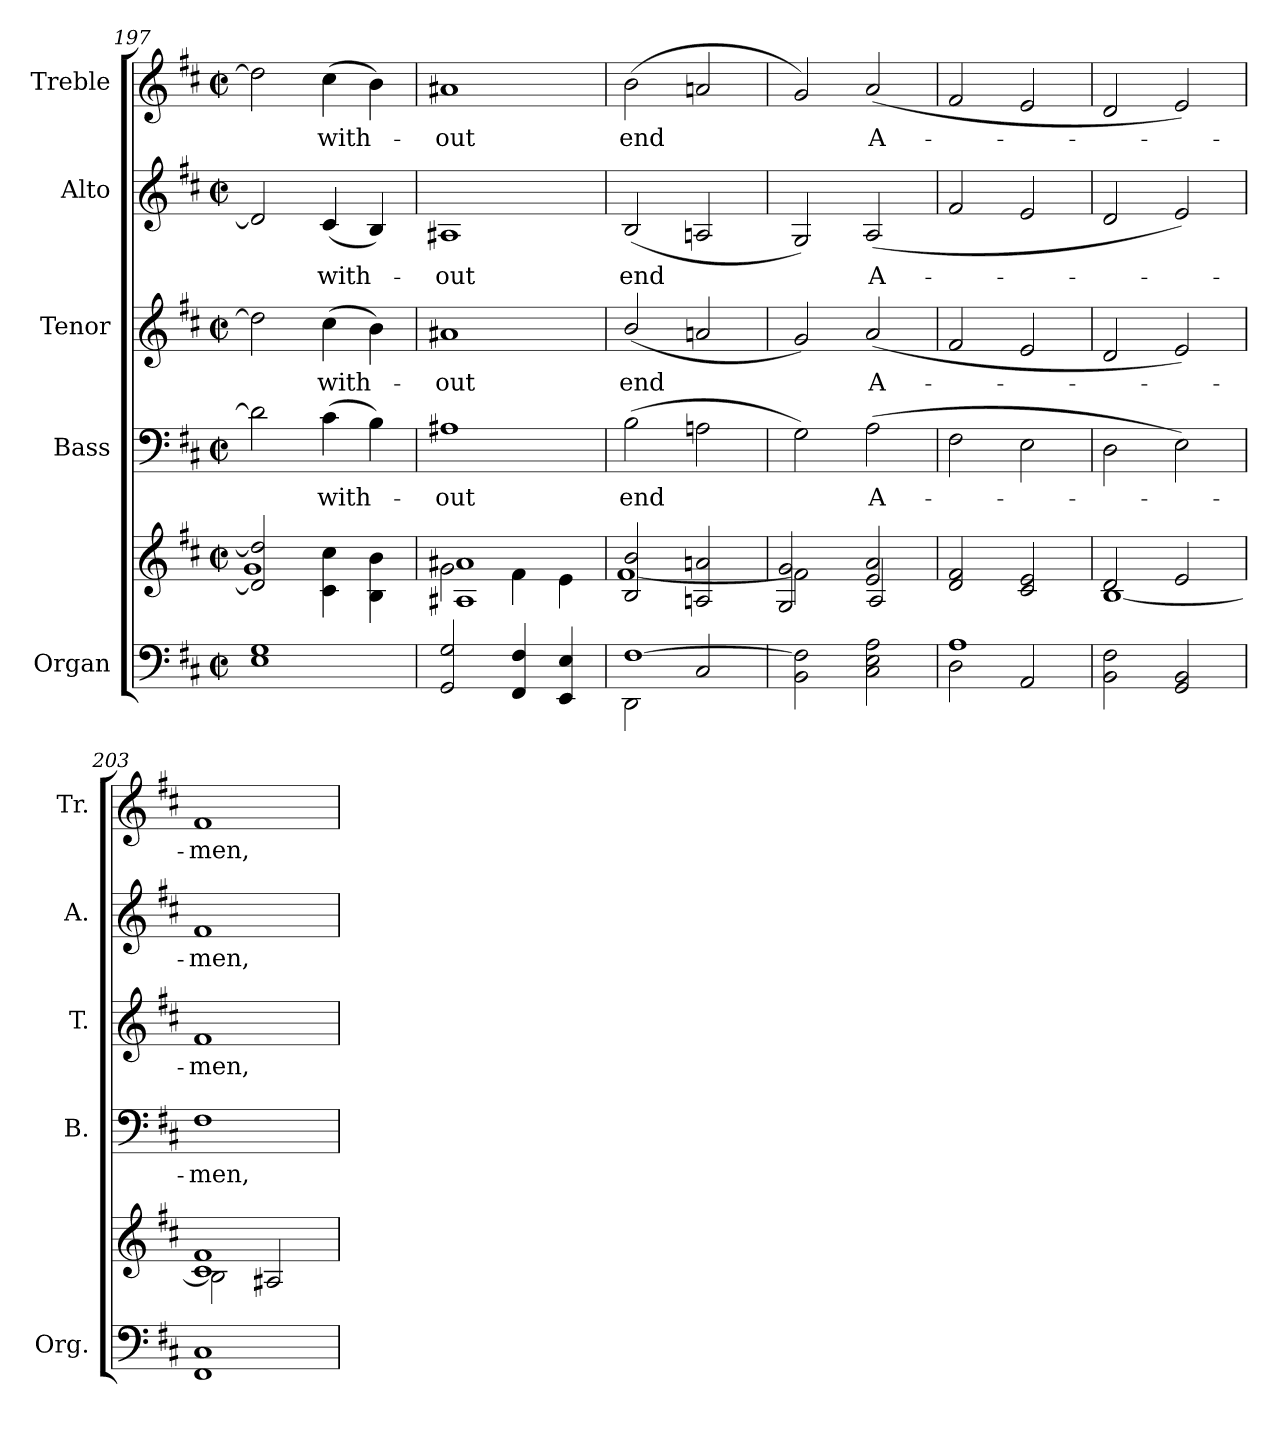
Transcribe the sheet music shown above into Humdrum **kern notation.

**kern	**kern	**kern	**text	**kern	**text	**kern	**text	**kern	**text
*part5	*part5	*part4	*part4	*part3	*part3	*part2	*part2	*part1	*part1
*staff6	*staff5	*staff4	*staff4	*staff3	*staff3	*staff2	*staff2	*staff1	*staff1
*I"Organ	*	*I"Bass	*	*I"Tenor	*	*I"Alto	*	*I"Treble	*
*I'Org.	*	*I'B.	*	*I'T.	*	*I'A.	*	*I'Tr.	*
*clefF4	*clefG2	*clefF4	*	*clefG2	*	*clefG2	*	*clefG2	*
*	*	*	*	*ITrd7c12	*	*	*	*	*
*k[f#c#]	*k[f#c#]	*k[f#c#]	*	*k[f#c#]	*	*k[f#c#]	*	*k[f#c#]	*
*D:	*D:	*D:	*	*D:	*	*D:	*	*D:	*
*M2/2	*M2/2	*M2/2	*	*M2/2	*	*M2/2	*	*M2/2	*
*met(c|)	*met(c|)	*met(c|)	*	*met(c|)	*	*met(c|)	*	*met(c|)	*
=197	=197	=197	=197	=197	=197	=197	=197	=197	=197
*	*^	*	*	*	*	*	*	*	*
1Ei 1Gi	2di/] 2ddi]	1gi	2di\]	.	2di\]	.	2di/]	.	2ddi\]	.
!	!	!	!	!LO:LY:b:color=#000000	!	!	!	!	!	!
!	!	!	!	!	!	!LO:LY:b:color=#000000	!	!	!	!
!	!	!	!	!	!	!	!	!LO:LY:b:color=#000000	!	!
!	!	!	!	!	!	!	!	!	!	!LO:LY:b:color=#000000
.	4c#i\ 4cc#i	.	(4c#i\	with-	(4c#i\	with-	(4c#i/	with-	(4cc#i\	with-
.	4Bi\ 4bi	.	4Bi\)	.	4Bi\)	.	4Bi/)	.	4bi\)	.
!!LO:LB:g=z
=198	=198	=198	=198	=198	=198	=198	=198	=198	=198	=198
!	!	!	!	!LO:LY:b:color=#000000	!	!	!	!	!	!
!	!	!	!	!	!	!LO:LY:b:color=#000000	!	!	!	!
!	!	!	!	!	!	!	!	!LO:LY:b:color=#000000	!	!
!	!	!	!	!	!	!	!	!	!	!LO:LY:b:color=#000000
2GGi/ 2Gi	2gi\	1A#Xi 1a#Xi	1A#Xi	-out	1A#Xi	-out	1A#Xi	-out	1a#Xi	-out
4FF#i/ 4F#i	4f#i\	.	.	.	.	.	.	.	.	.
4EEi/ 4Ei	4ei\	.	.	.	.	.	.	.	.	.
=199	=199	=199	=199	=199	=199	=199	=199	=199	=199	=199
*^	*	*	*	*	*	*	*	*	*	*
!	!	!	!	!	!LO:LY:b:color=#000000	!	!	!	!	!	!
!	!	!	!	!	!	!	!LO:LY:b:color=#000000	!	!	!	!
!	!	!	!	!	!	!	!	!	!LO:LY:b:color=#000000	!	!
!	!	!	!	!	!	!	!	!	!	!	!LO:LY:b:color=#000000
[1F#i	2DDi\	2Bi/ 2bi	[1f#i	(2Bi\	end	(2Bi/	end	(2Bi/	end	(2bi\	end
.	2C#i/	2Ani/ 2ani	.	2Ani\	.	2Ani/	.	2Ani/	.	2ani/	.
*v	*v	*	*	*	*	*	*	*	*	*	*
=200	=200	=200	=200	=200	=200	=200	=200	=200	=200	=200
2BBi\ 2F#i]	2f#i\]	2Gi/ 2gi	2Gi\)	.	2Gi/)	.	2Gi/)	.	2gi/)	.
!	!	!	!	!LO:LY:b:color=#000000	!	!	!	!	!	!
!	!	!	!	!	!	!LO:LY:b:color=#000000	!	!	!	!
!	!	!	!	!	!	!	!	!LO:LY:b:color=#000000	!	!
!	!	!	!	!	!	!	!	!	!	!LO:LY:b:color=#000000
2C#i\ 2Ei 2Ai	2ei/ 2ai	2Ai/	(2Ai\	A-	(2Ai/	A-	(2Ai/	A-	(2ai/	A-
*	*v	*v	*	*	*	*	*	*	*	*
=201	=201	=201	=201	=201	=201	=201	=201	=201	=201
*^	*	*	*	*	*	*	*	*	*
1Ai	2Di\	2di/ 2f#i	2F#i\	.	2F#i/	.	2f#i/	.	2f#i/	.
.	2AAi/	2c#i/ 2ei	2Ei\	.	2Ei/	.	2ei/	.	2ei/	.
*v	*v	*	*	*	*	*	*	*	*	*
=202	=202	=202	=202	=202	=202	=202	=202	=202	=202
*	*^	*	*	*	*	*	*	*	*
2BBi\ 2F#i	2di/	[1Bi	2Di\	.	2Di/	.	2di/	.	2di/	.
2GGi/ 2BBi	2ei/	.	2Ei\)	.	2Ei/)	.	2ei/)	.	2ei/)	.
=203	=203	=203	=203	=203	=203	=203	=203	=203	=203	=203
!	!	!	!	!LO:LY:b:color=#000000	!	!	!	!	!	!
!	!	!	!	!	!	!LO:LY:b:color=#000000	!	!	!	!
!	!	!	!	!	!	!	!	!LO:LY:b:color=#000000	!	!
!	!	!	!	!	!	!	!	!	!	!LO:LY:b:color=#000000
1FF#i 1C#i	1c#i 1f#i	2Bi\]	1F#i	-men,	1F#i	-men,	1f#i	-men,	1f#i	-men,
.	.	2A#Xi/	.	.	.	.	.	.	.	.
*	*v	*v	*	*	*	*	*	*	*	*
=	=	=	=	=	=	=	=	=	=
*-	*-	*-	*-	*-	*-	*-	*-	*-	*-
